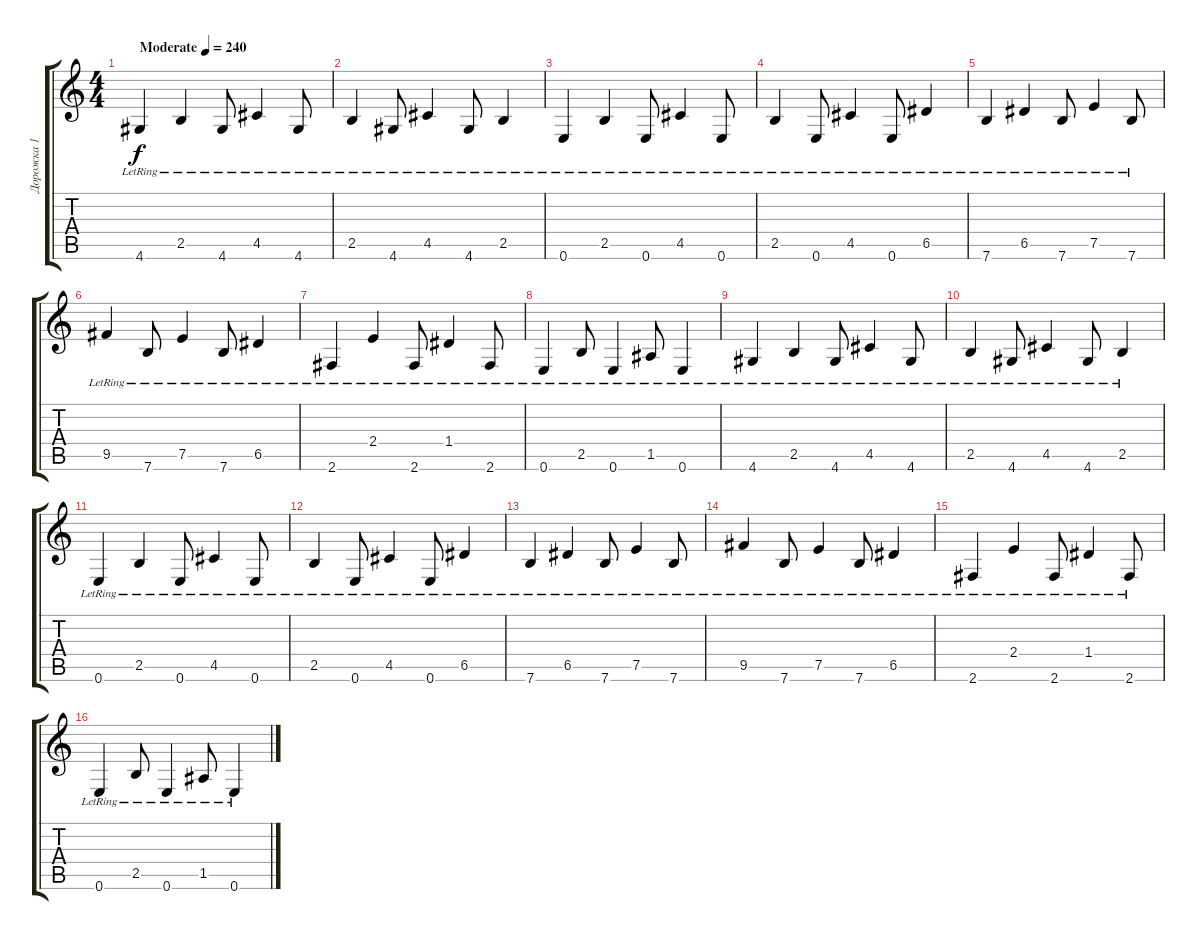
\track ("Дорожка 1" "Дорожка 1") {instrument electricbasspick}
\staff {score tabs}
\tuning (E4 B3 G3 D3 A2 E2) {hide}
\ts (4 4)
\tempo (240 "Moderate")
\clef g2
\ks c
4.6{lr}.4{dy f instrument electricbasspick} 2.5{lr}.4 4.6{lr}.8 4.5{lr}.4 4.6{lr}.8 |
2.5{lr}.4 4.6{lr}.8 4.5{lr}.4 4.6{lr}.8 2.5{lr}.4 |
0.6{lr}.4 2.5{lr}.4 0.6{lr}.8 4.5{lr}.4 0.6{lr}.8 |
2.5{lr}.4 0.6{lr}.8 4.5{lr}.4 0.6{lr}.8 6.5{lr}.4 |
7.6{lr}.4 6.5{lr}.4 7.6{lr}.8 7.5{lr}.4 7.6{lr}.8 |
9.5{lr}.4 7.6{lr}.8 7.5{lr}.4 7.6{lr}.8 6.5{lr}.4 |
2.6{lr}.4 2.4{lr}.4 2.6{lr}.8 1.4{lr}.4 2.6{lr}.8 |
0.6{lr}.4 2.5{lr}.8 0.6{lr}.4 1.5{lr}.8 0.6{lr}.4 |
4.6{lr}.4 2.5{lr}.4 4.6{lr}.8 4.5{lr}.4 4.6{lr}.8 |
2.5{lr}.4 4.6{lr}.8 4.5{lr}.4 4.6{lr}.8 2.5{lr}.4 |
0.6{lr}.4 2.5{lr}.4 0.6{lr}.8 4.5{lr}.4 0.6{lr}.8 |
2.5{lr}.4 0.6{lr}.8 4.5{lr}.4 0.6{lr}.8 6.5{lr}.4 |
7.6{lr}.4 6.5{lr}.4 7.6{lr}.8 7.5{lr}.4 7.6{lr}.8 |
9.5{lr}.4 7.6{lr}.8 7.5{lr}.4 7.6{lr}.8 6.5{lr}.4 |
2.6{lr}.4 2.4{lr}.4 2.6{lr}.8 1.4{lr}.4 2.6{lr}.8 |
0.6{lr}.4 2.5{lr}.8 0.6{lr}.4 1.5{lr}.8 0.6{lr}.4
